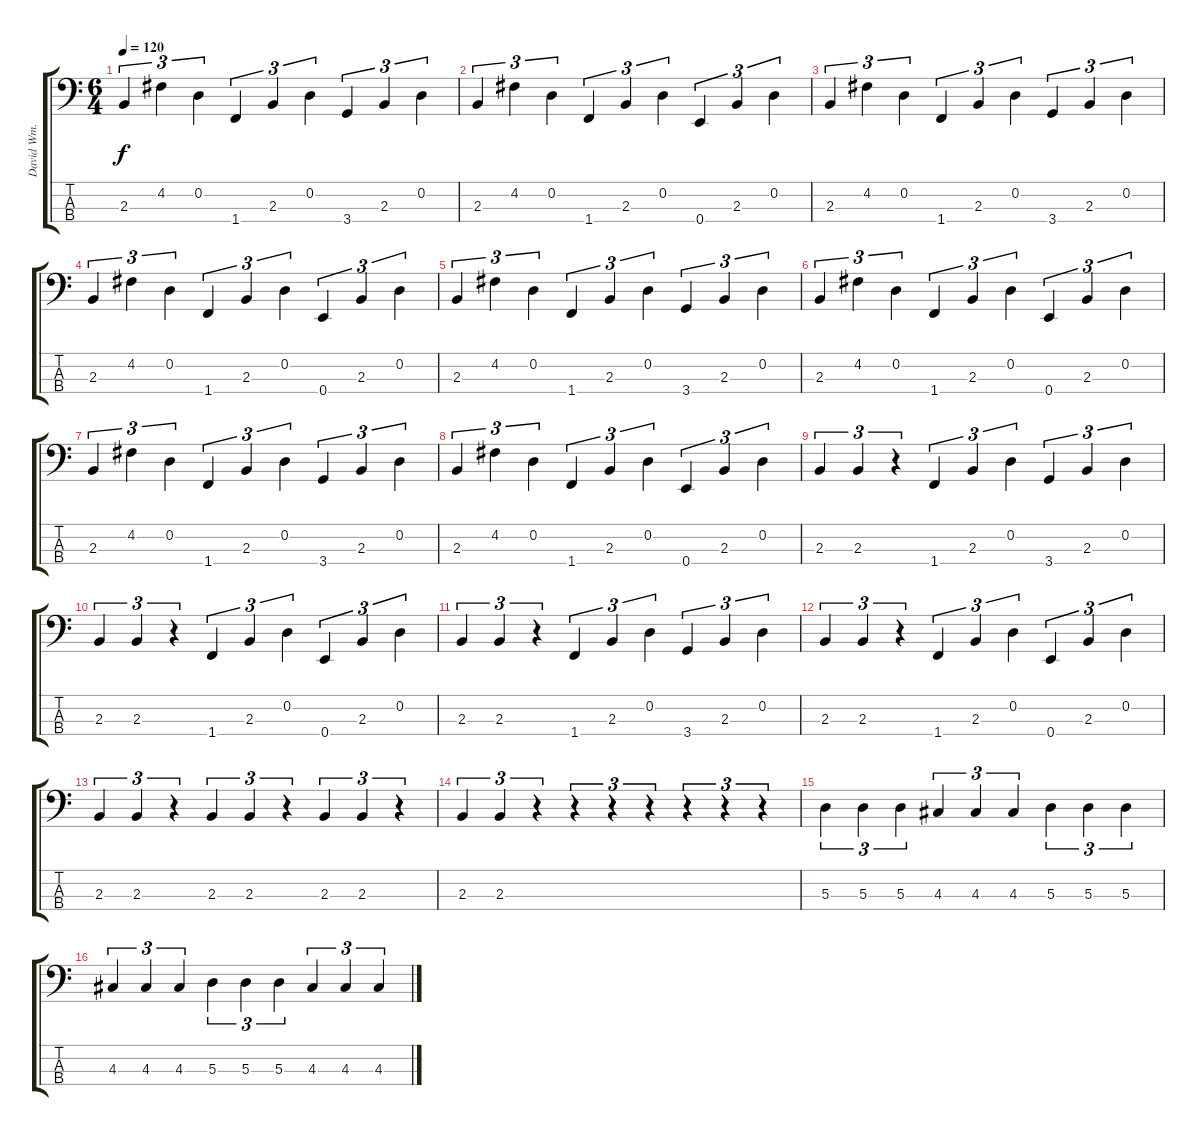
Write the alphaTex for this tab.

\track ("David Wm. Sims" "David Wm. ") {instrument electricbassfinger}
\staff {score tabs}
\tuning (G2 D2 A1 E1) {hide}
\ts (6 4)
\tempo 120
\clef f4
\ks c
2.3.4{tu (3 2) dy f} 4.2.4{tu (3 2)} 0.2.4{tu (3 2)} 1.4.4{tu (3 2)} 2.3.4{tu (3 2)} 0.2.4{tu (3 2)} 3.4.4{tu (3 2)} 2.3.4{tu (3 2)} 0.2.4{tu (3 2)} |
2.3.4{tu (3 2)} 4.2.4{tu (3 2)} 0.2.4{tu (3 2)} 1.4.4{tu (3 2)} 2.3.4{tu (3 2)} 0.2.4{tu (3 2)} 0.4.4{tu (3 2)} 2.3.4{tu (3 2)} 0.2.4{tu (3 2)} |
2.3.4{tu (3 2)} 4.2.4{tu (3 2)} 0.2.4{tu (3 2)} 1.4.4{tu (3 2)} 2.3.4{tu (3 2)} 0.2.4{tu (3 2)} 3.4.4{tu (3 2)} 2.3.4{tu (3 2)} 0.2.4{tu (3 2)} |
2.3.4{tu (3 2)} 4.2.4{tu (3 2)} 0.2.4{tu (3 2)} 1.4.4{tu (3 2)} 2.3.4{tu (3 2)} 0.2.4{tu (3 2)} 0.4.4{tu (3 2)} 2.3.4{tu (3 2)} 0.2.4{tu (3 2)} |
2.3.4{tu (3 2)} 4.2.4{tu (3 2)} 0.2.4{tu (3 2)} 1.4.4{tu (3 2)} 2.3.4{tu (3 2)} 0.2.4{tu (3 2)} 3.4.4{tu (3 2)} 2.3.4{tu (3 2)} 0.2.4{tu (3 2)} |
2.3.4{tu (3 2)} 4.2.4{tu (3 2)} 0.2.4{tu (3 2)} 1.4.4{tu (3 2)} 2.3.4{tu (3 2)} 0.2.4{tu (3 2)} 0.4.4{tu (3 2)} 2.3.4{tu (3 2)} 0.2.4{tu (3 2)} |
2.3.4{tu (3 2)} 4.2.4{tu (3 2)} 0.2.4{tu (3 2)} 1.4.4{tu (3 2)} 2.3.4{tu (3 2)} 0.2.4{tu (3 2)} 3.4.4{tu (3 2)} 2.3.4{tu (3 2)} 0.2.4{tu (3 2)} |
2.3.4{tu (3 2)} 4.2.4{tu (3 2)} 0.2.4{tu (3 2)} 1.4.4{tu (3 2)} 2.3.4{tu (3 2)} 0.2.4{tu (3 2)} 0.4.4{tu (3 2)} 2.3.4{tu (3 2)} 0.2.4{tu (3 2)} |
2.3.4{tu (3 2)} 2.3.4{tu (3 2)} r.4{tu (3 2)} 1.4.4{tu (3 2)} 2.3.4{tu (3 2)} 0.2.4{tu (3 2)} 3.4.4{tu (3 2)} 2.3.4{tu (3 2)} 0.2.4{tu (3 2)} |
2.3.4{tu (3 2)} 2.3.4{tu (3 2)} r.4{tu (3 2)} 1.4.4{tu (3 2)} 2.3.4{tu (3 2)} 0.2.4{tu (3 2)} 0.4.4{tu (3 2)} 2.3.4{tu (3 2)} 0.2.4{tu (3 2)} |
2.3.4{tu (3 2)} 2.3.4{tu (3 2)} r.4{tu (3 2)} 1.4.4{tu (3 2)} 2.3.4{tu (3 2)} 0.2.4{tu (3 2)} 3.4.4{tu (3 2)} 2.3.4{tu (3 2)} 0.2.4{tu (3 2)} |
2.3.4{tu (3 2)} 2.3.4{tu (3 2)} r.4{tu (3 2)} 1.4.4{tu (3 2)} 2.3.4{tu (3 2)} 0.2.4{tu (3 2)} 0.4.4{tu (3 2)} 2.3.4{tu (3 2)} 0.2.4{tu (3 2)} |
2.3.4{tu (3 2)} 2.3.4{tu (3 2)} r.4{tu (3 2)} 2.3.4{tu (3 2)} 2.3.4{tu (3 2)} r.4{tu (3 2)} 2.3.4{tu (3 2)} 2.3.4{tu (3 2)} r.4{tu (3 2)} |
2.3.4{tu (3 2)} 2.3.4{tu (3 2)} r.4{tu (3 2)} r.4{tu (3 2)} r.4{tu (3 2)} r.4{tu (3 2)} r.4{tu (3 2)} r.4{tu (3 2)} r.4{tu (3 2)} |
5.3.4{tu (3 2)} 5.3.4{tu (3 2)} 5.3.4{tu (3 2)} 4.3.4{tu (3 2)} 4.3.4{tu (3 2)} 4.3.4{tu (3 2)} 5.3.4{tu (3 2)} 5.3.4{tu (3 2)} 5.3.4{tu (3 2)} |
4.3.4{tu (3 2)} 4.3.4{tu (3 2)} 4.3.4{tu (3 2)} 5.3.4{tu (3 2)} 5.3.4{tu (3 2)} 5.3.4{tu (3 2)} 4.3.4{tu (3 2)} 4.3.4{tu (3 2)} 4.3.4{tu (3 2)}
